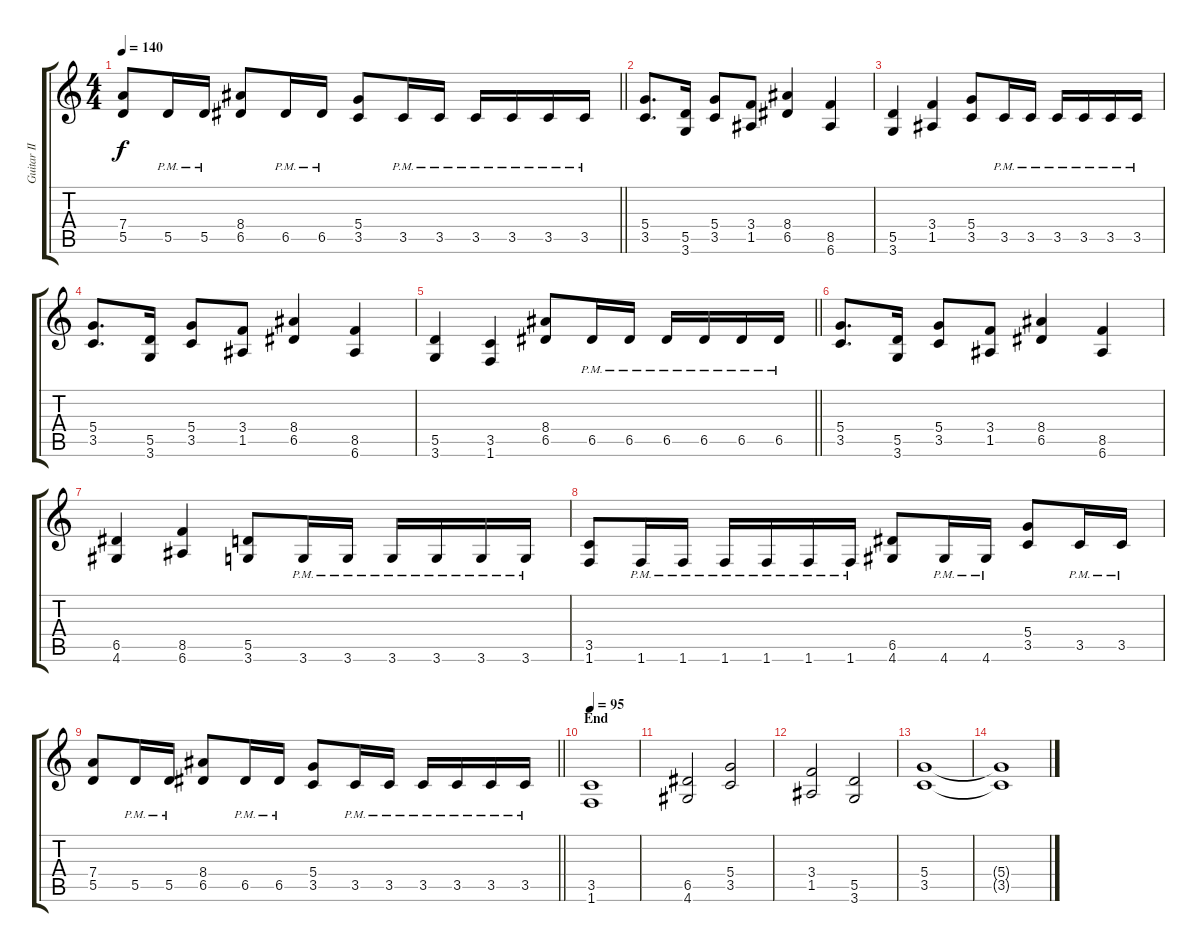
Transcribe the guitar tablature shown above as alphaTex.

\track ("Guitar II" "Guitar II") {instrument distortionguitar}
\staff {score tabs}
\tuning (E4 B3 G3 D3 A2 E2) {hide}
\ts (4 4)
\tempo 140
\clef g2
\barLineRight lightlight
\ks c
(7.4 5.5).8{dy f} 5.5{pm}.16 5.5{pm}.16 (8.4 6.5).8 6.5{pm}.16 6.5{pm}.16 (5.4 3.5).8 3.5{pm}.16 3.5{pm}.16 3.5{pm}.16 3.5{pm}.16 3.5{pm}.16 3.5{pm}.16 |
\section ("" "")
(5.4 3.5).8{d} (5.5 3.6).16 (5.4 3.5).8 (3.4 1.5).8 (8.4 6.5).4 (8.5 6.6).4 |
(5.5 3.6).4 (3.4 1.5).4 (5.4 3.5).8 3.5{pm}.16 3.5{pm}.16 3.5{pm}.16 3.5{pm}.16 3.5{pm}.16 3.5{pm}.16 |
(5.4 3.5).8{d} (5.5 3.6).16 (5.4 3.5).8 (3.4 1.5).8 (8.4 6.5).4 (8.5 6.6).4 |
\barLineRight lightlight
(5.5 3.6).4 (3.5 1.6).4 (8.4 6.5).8 6.5{pm}.16 6.5{pm}.16 6.5{pm}.16 6.5{pm}.16 6.5{pm}.16 6.5{pm}.16 |
\section ("" "")
(5.4 3.5).8{d} (5.5 3.6).16 (5.4 3.5).8 (3.4 1.5).8 (8.4 6.5).4 (8.5 6.6).4 |
(6.5 4.6).4 (8.5 6.6).4 (5.5 3.6).8 3.6{pm}.16 3.6{pm}.16 3.6{pm}.16 3.6{pm}.16 3.6{pm}.16 3.6{pm}.16 |
(3.5 1.6).8 1.6{pm}.16 1.6{pm}.16 1.6{pm}.16 1.6{pm}.16 1.6{pm}.16 1.6{pm}.16 (6.5 4.6).8 4.6{pm}.16 4.6{pm}.16 (5.4 3.5).8 3.5{pm}.16 3.5{pm}.16 |
\barLineRight lightlight
(7.4 5.5).8 5.5{pm}.16 5.5{pm}.16 (8.4 6.5).8 6.5{pm}.16 6.5{pm}.16 (5.4 3.5).8 3.5{pm}.16 3.5{pm}.16 3.5{pm}.16 3.5{pm}.16 3.5{pm}.16 3.5{pm}.16 |
\section ("" "End")
\tempo 95
(3.5 1.6).1 |
(6.5 4.6).2 (5.4 3.5).2 |
(3.4 1.5).2 (5.5 3.6).2 |
(5.4 3.5).1 |
(5.4{t} 3.5{t}).1
